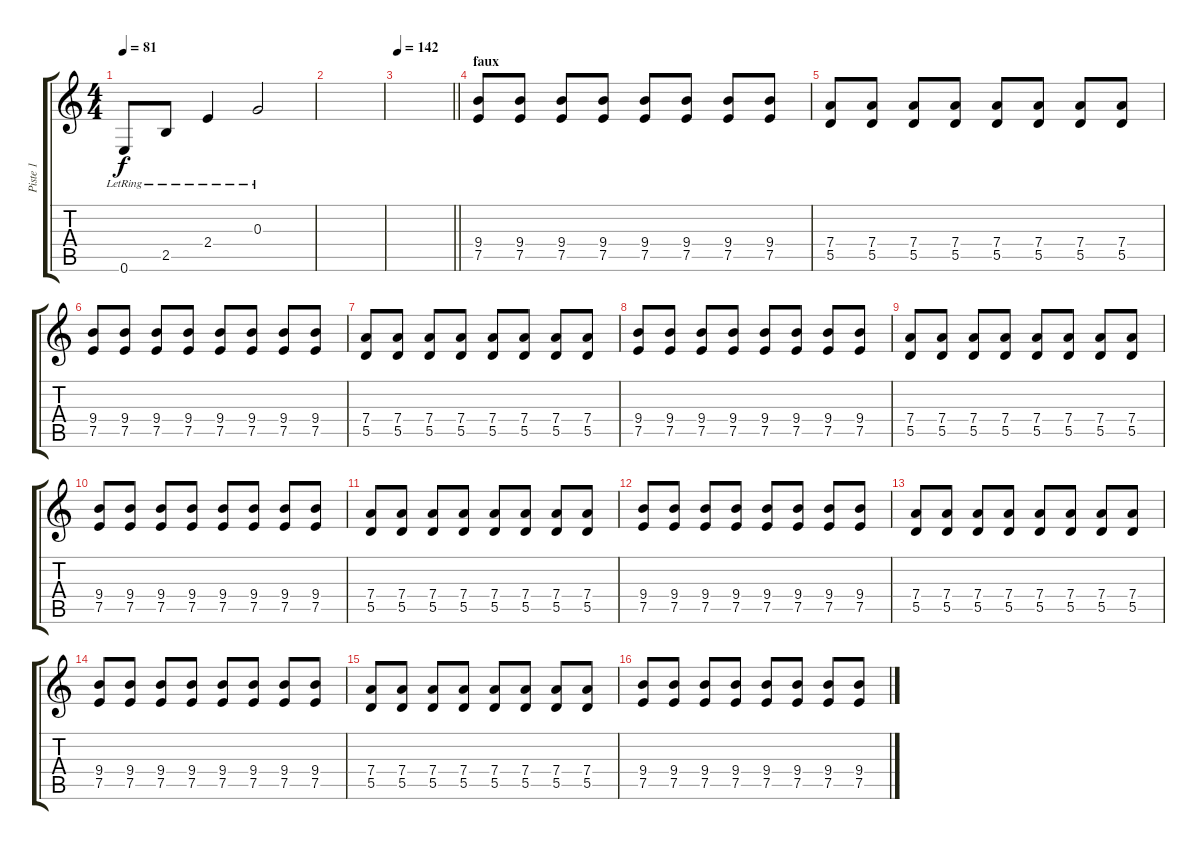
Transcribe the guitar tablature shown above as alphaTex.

\track ("Piste 1" "Piste 1") {instrument distortionguitar}
\staff {score tabs}
\tuning (E4 B3 G3 D3 A2 E2) {hide}
\ts (4 4)
\tempo 81
\clef g2
\ks c
0.6{lr}.8{dy f} 2.5{lr}.8 2.4{lr}.4 0.3{lr}.2 |
|
\tempo 142
\barLineRight lightlight
|
\section ("" "faux")
(9.4 7.5).8 (9.4 7.5).8 (9.4 7.5).8 (9.4 7.5).8 (9.4 7.5).8 (9.4 7.5).8 (9.4 7.5).8 (9.4 7.5).8 |
(7.4 5.5).8 (7.4 5.5).8 (7.4 5.5).8 (7.4 5.5).8 (7.4 5.5).8 (7.4 5.5).8 (7.4 5.5).8 (7.4 5.5).8 |
(9.4 7.5).8 (9.4 7.5).8 (9.4 7.5).8 (9.4 7.5).8 (9.4 7.5).8 (9.4 7.5).8 (9.4 7.5).8 (9.4 7.5).8 |
(7.4 5.5).8 (7.4 5.5).8 (7.4 5.5).8 (7.4 5.5).8 (7.4 5.5).8 (7.4 5.5).8 (7.4 5.5).8 (7.4 5.5).8 |
(9.4 7.5).8 (9.4 7.5).8 (9.4 7.5).8 (9.4 7.5).8 (9.4 7.5).8 (9.4 7.5).8 (9.4 7.5).8 (9.4 7.5).8 |
(7.4 5.5).8 (7.4 5.5).8 (7.4 5.5).8 (7.4 5.5).8 (7.4 5.5).8 (7.4 5.5).8 (7.4 5.5).8 (7.4 5.5).8 |
(9.4 7.5).8 (9.4 7.5).8 (9.4 7.5).8 (9.4 7.5).8 (9.4 7.5).8 (9.4 7.5).8 (9.4 7.5).8 (9.4 7.5).8 |
(7.4 5.5).8 (7.4 5.5).8 (7.4 5.5).8 (7.4 5.5).8 (7.4 5.5).8 (7.4 5.5).8 (7.4 5.5).8 (7.4 5.5).8 |
(9.4 7.5).8 (9.4 7.5).8 (9.4 7.5).8 (9.4 7.5).8 (9.4 7.5).8 (9.4 7.5).8 (9.4 7.5).8 (9.4 7.5).8 |
(7.4 5.5).8 (7.4 5.5).8 (7.4 5.5).8 (7.4 5.5).8 (7.4 5.5).8 (7.4 5.5).8 (7.4 5.5).8 (7.4 5.5).8 |
(9.4 7.5).8 (9.4 7.5).8 (9.4 7.5).8 (9.4 7.5).8 (9.4 7.5).8 (9.4 7.5).8 (9.4 7.5).8 (9.4 7.5).8 |
(7.4 5.5).8 (7.4 5.5).8 (7.4 5.5).8 (7.4 5.5).8 (7.4 5.5).8 (7.4 5.5).8 (7.4 5.5).8 (7.4 5.5).8 |
(9.4 7.5).8 (9.4 7.5).8 (9.4 7.5).8 (9.4 7.5).8 (9.4 7.5).8 (9.4 7.5).8 (9.4 7.5).8 (9.4 7.5).8
